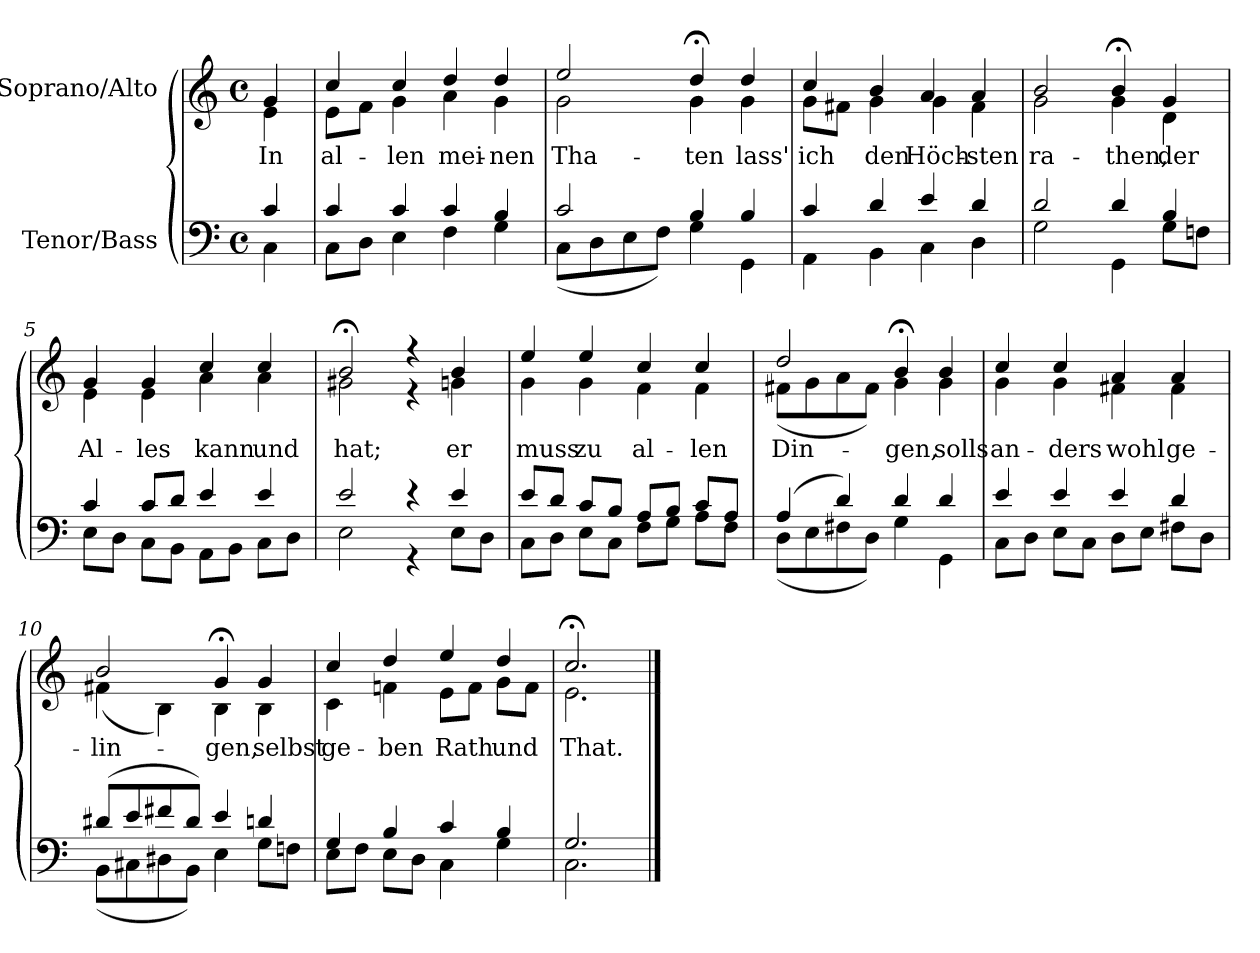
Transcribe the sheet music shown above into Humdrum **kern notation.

**kern	**kern	**text
*part2	*part1	*part1
*staff2	*staff1	*staff1
*I"Tenor/Bass	*I"Soprano/Alto	*
*clefF4	*clefG2	*
*k[]	*k[]	*
*M4/4	*M4/4	*
*met(c)	*met(c)	*
=	=	=
*^	*	*
!	!	!	!LO:LY:b
*	*	*^	*
4c/	4C\	4g/	4e\	In
=1	=1	=1	=1	=1
!	!	!	!	!LO:LY:b
4c/	8C\L	4cc/	8e\L	al-
.	8D\J	.	8f\J	.
!	!	!	!	!LO:LY:b
4c/	4E\	4cc/	4g\	-len
!	!	!	!	!LO:LY:b
4c/	4F\	4dd/	4a\	mei-
!	!	!	!	!LO:LY:b
4B/	4G\	4dd/	4g\	-nen
=2	=2	=2	=2	=2
!	!	!	!	!LO:LY:b
2c/	(8C\L	2ee/	2g\	Tha-
.	8D\	.	.	.
.	8E\	.	.	.
.	8F\J)	.	.	.
!	!	!	!	!LO:LY:b
4B/	4G\	4dd;</	4g\	-ten
!	!	!	!	!LO:LY:b
4B/	4GG\	4dd/	4g\	lass'
=3	=3	=3	=3	=3
!	!	!	!	!LO:LY:b
4c/	4AA\	4cc/	8g\L	ich
.	.	.	8f#X\J	.
!	!	!	!	!LO:LY:b
4d/	4BB\	4b/	4g\	den
!	!	!	!	!LO:LY:b
4e/	4C\	4a/	4g\	Höch-
!	!	!	!	!LO:LY:b
4d/	4D\	4a/	4f#\	-sten
=4	=4	=4	=4	=4
!	!	!	!	!LO:LY:b
2d/	2G\	2b/	2g\	ra-
!	!	!	!	!LO:LY:b
4d/	4GG\	4b;</	4g\	-then,
!	!	!	!	!LO:LY:b
4B/	8G\L	4g/	4d\	der
.	8Fn\J	.	.	.
!!LO:LB:g=z	!!
=5	=5	=5	=5	=5
!	!	!	!	!LO:LY:b
4c/	8E\L	4g/	4e\	Al-
.	8D\J	.	.	.
!	!	!	!	!LO:LY:b
8c/L	8C\L	4g/	4e\	-les
8d/J	8BB\J	.	.	.
!	!	!	!	!LO:LY:b
4e/	8AA\L	4cc/	4a\	kann
.	8BB\J	.	.	.
!	!	!	!	!LO:LY:b
4e/	8C\L	4cc/	4a\	und
.	8D\J	.	.	.
=6	=6	=6	=6	=6
!	!	!	!	!LO:LY:b
2e/	2E\	2b;</	2g#X\	hat;
4r	4r	4r	4r	.
!	!	!	!	!LO:LY:b
4e/	8E\L	4b/	4gn\	er
.	8D\J	.	.	.
=7	=7	=7	=7	=7
!	!	!	!	!LO:LY:b
8e/L	8C\L	4ee/	4g\	muss
8d/J	8D\J	.	.	.
!	!	!	!	!LO:LY:b
8c/L	8E\L	4ee/	4g\	zu
8B/J	8C\J	.	.	.
!	!	!	!	!LO:LY:b
8A/L	8F\L	4cc/	4f\	al-
8B/J	8G\J	.	.	.
!	!	!	!	!LO:LY:b
8c/L	8A\L	4cc/	4f\	-len
8A/J	8F\J	.	.	.
=8	=8	=8	=8	=8
!	!	!	!	!LO:LY:b
(4A/	(8D\L	2dd/	(8f#X\L	Din-
.	8E\	.	8g\	.
4d/)	8F#X\	.	8a\	.
.	8D\J)	.	8f#\J)	.
!	!	!	!	!LO:LY:b
4d/	4G\	4b;</	4g\	-gen,
!	!	!	!	!LO:LY:b
4d/	4GG\	4b/	4g\	solls
!!LO:LB:g=z	!!
=9	=9	=9	=9	=9
!	!	!	!	!LO:LY:b
4e/	8C\L	4cc/	4g\	an-
.	8D\J	.	.	.
!	!	!	!	!LO:LY:b
4e/	8E\L	4cc/	4g\	-ders
.	8C\J	.	.	.
!	!	!	!	!LO:LY:b
4e/	8D\L	4a/	4f#X\	wohl
.	8E\J	.	.	.
!	!	!	!	!LO:LY:b
4d/	8F#X\L	4a/	4f#\	ge-
.	8D\J	.	.	.
=10	=10	=10	=10	=10
!	!	!	!	!LO:LY:b
(8d#X/L	(8BB\L	2b/	(4f#X\	-lin-
8e/	8C#X\	.	.	.
8f#X/	8D#X\	.	4B\)	.
8d#/J)	8BB\J)	.	.	.
!	!	!	!	!LO:LY:b
4e/	4E\	4g;</	4B\	-gen,
!	!	!	!	!LO:LY:b
4dn/	8G\L	4g/	4B\	selbst
.	8Fn\J	.	.	.
=11	=11	=11	=11	=11
!	!	!	!	!LO:LY:b
4G/	8E\L	4cc/	4c\	ge-
.	8F\J	.	.	.
!	!	!	!	!LO:LY:b
4B/	8E\L	4dd/	4fn\	-ben
.	8D\J	.	.	.
!	!	!	!	!LO:LY:b
4c/	4C\	4ee/	8e\L	Rath
.	.	.	8f\J	.
!	!	!	!	!LO:LY:b
4B/	4G\	4dd/	8g\L	und
.	.	.	8f\J	.
=12	=12	=12	=12	=12
!	!	!	!	!LO:LY:b
2.G/	2.C\	2.cc;</	2.e\	That.
*v	*v	*	*	*
*	*v	*v	*
==	==	==
*-	*-	*-
